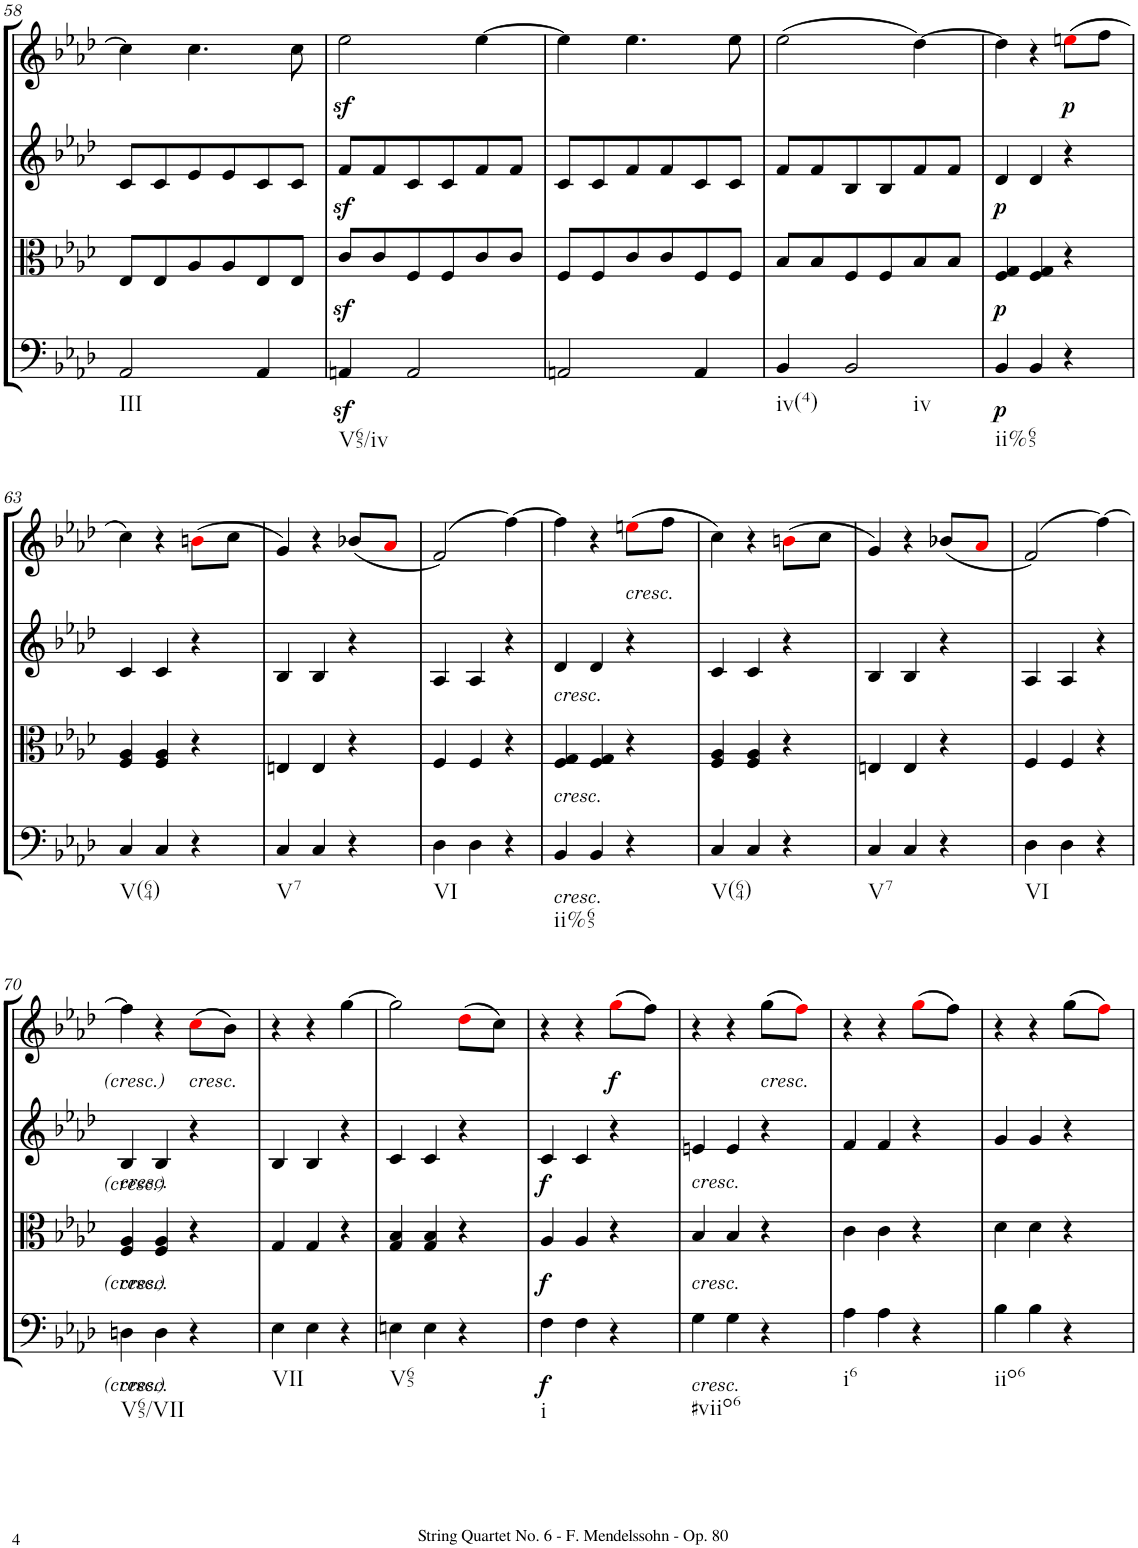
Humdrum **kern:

**kern	**dynam	**kern	**dynam	**kern	**dynam	**kern	**dynam
*part4	*part4	*part3	*part3	*part2	*part2	*part1	*part1
*staff4	*staff4	*staff3	*staff3	*staff2	*staff2	*staff1	*staff1
*I"Violoncello	*	*I"Viola	*	*I"Violino II	*	*I"Violino I	*
*I'Vc	*	*I'Vla	*	*I'Vln	*	*I'Vln	*
!!LO:PB:g=z
*clefF4	*	*clefC3	*	*clefG2	*	*clefG2	*
*k[b-e-a-d-]	*	*k[b-e-a-d-]	*	*k[b-e-a-d-]	*	*k[b-e-a-d-]	*
*M3/4	*	*M3/4	*	*M3/4	*	*M3/4	*
=58	=58	=58	=58	=58	=58	=58	=58
!LO:TX:b:t=III	!	!	!	!	!	!	!
2AA-/	.	8E-/L	.	8c/L	.	4cc\]	.
.	.	8E-/	.	8c/	.	.	.
.	.	8A-/	.	8e-/	.	4.cc\	.
.	.	8A-/	.	8e-/	.	.	.
4AA-/	.	8E-/	.	8c/	.	.	.
.	.	8E-/J	.	8c/J	.	8cc\	.
=59	=59	=59	=59	=59	=59	=59	=59
!LO:TX:b:t=V65/iv	!	!	!	!	!	!	!
4AAnz</	.	8cz</L	.	8fz</L	.	2ee-z<\	.
.	.	8c/	.	8f/	.	.	.
2AA/	.	8F/	.	8c/	.	.	.
.	.	8F/	.	8c/	.	.	.
.	.	8c/	.	8f/	.	[4ee-\	.
.	.	8c/J	.	8f/J	.	.	.
=60	=60	=60	=60	=60	=60	=60	=60
2AAn/	.	8F/L	.	8c/L	.	4ee-\]	.
.	.	8F/	.	8c/	.	.	.
.	.	8c/	.	8f/	.	4.ee-\	.
.	.	8c/	.	8f/	.	.	.
4AA/	.	8F/	.	8c/	.	.	.
.	.	8F/J	.	8c/J	.	8ee-\	.
=61	=61	=61	=61	=61	=61	=61	=61
!LO:TX:b:t=iv(4)	!	!	!	!	!	!	!
4BB-/	.	8B-/L	.	8f/L	.	(2ee-\	.
.	.	8B-/	.	8f/	.	.	.
!LO:TX:b:t=iv	!	!	!	!	!	!	!
2BB-/	.	8F/	.	8B-/	.	.	.
.	.	8F/	.	8B-/	.	.	.
.	.	8B-/	.	8f/	.	[4dd-\)	.
.	.	8B-/J	.	8f/J	.	.	.
=62	=62	=62	=62	=62	=62	=62	=62
!LO:TX:b:t=ii%65	!	!	!	!	!	!	!
!	!LO:DY:b	!	!LO:DY:b	!	!LO:DY:b	!	!
4BB-/	p	4F/ 4G/	p	4d-/	p	4dd-\]	.
4BB-/	.	4F/ 4G/	.	4d-/	.	4r	.
!	!	!	!	!	!	!	!LO:DY:b
4r	.	4r	.	4r	.	(8eeni\L	p
.	.	.	.	.	.	8ff\J	.
!!LO:LB:g=z
=63	=63	=63	=63	=63	=63	=63	=63
!LO:TX:b:t=V(64)	!	!	!	!	!	!	!
4C/	.	4F/ 4A-/	.	4c/	.	4cc\)	.
4C/	.	4F/ 4A-/	.	4c/	.	4r	.
4r	.	4r	.	4r	.	(8bni\L	.
.	.	.	.	.	.	8cc\J	.
=64	=64	=64	=64	=64	=64	=64	=64
!LO:TX:b:t=V7	!	!	!	!	!	!	!
4C/	.	4En/	.	4B-/	.	4g/)	.
4C/	.	4E/	.	4B-/	.	4r	.
4r	.	4r	.	4r	.	(8b-X/L	.
.	.	.	.	.	.	8a-i/J	.
=65	=65	=65	=65	=65	=65	=65	=65
!LO:TX:b:t=VI	!	!	!	!	!	!	!
4D-\	.	4F/	.	4A-/	.	(2f/)	.
4D-\	.	4F/	.	4A-/	.	.	.
4r	.	4r	.	4r	.	[4ff\)	.
=66	=66	=66	=66	=66	=66	=66	=66
!	!	!	!	!LO:TX:b:i:t=cresc.	!	!	!
!	!	!LO:TX:b:i:t=cresc.	!	!	!	!	!
!LO:TX:b:i:t=cresc.	!	!	!	!	!	!	!
!LO:TX:b:t=ii%65	!	!	!	!	!	!	!
4BB-/	.	4F/ 4G/	.	4d-/	.	4ff\]	.
4BB-/	.	4F/ 4G/	.	4d-/	.	4r	.
!	!	!	!	!	!	!LO:TX:b:i:t=cresc.	!
4r	.	4r	.	4r	.	(8eeni\L	.
.	.	.	.	.	.	8ff\J	.
=67	=67	=67	=67	=67	=67	=67	=67
!LO:TX:b:t=V(64)	!	!	!	!	!	!	!
4C/	.	4F/ 4A-/	.	4c/	.	4cc\)	.
4C/	.	4F/ 4A-/	.	4c/	.	4r	.
4r	.	4r	.	4r	.	(8bni\L	.
.	.	.	.	.	.	8cc\J	.
=68	=68	=68	=68	=68	=68	=68	=68
!LO:TX:b:t=V7	!	!	!	!	!	!	!
4C/	.	4En/	.	4B-/	.	4g/)	.
4C/	.	4E/	.	4B-/	.	4r	.
4r	.	4r	.	4r	.	(8b-X/L	.
.	.	.	.	.	.	8a-i/J	.
=69	=69	=69	=69	=69	=69	=69	=69
!LO:TX:b:t=VI	!	!	!	!	!	!	!
4D-\	.	4F/	.	4A-/	.	(2f/)	.
4D-\	.	4F/	.	4A-/	.	.	.
4r	.	4r	.	4r	.	[4ff\)	.
!!LO:LB:g=z
=70	=70	=70	=70	=70	=70	=70	=70
!	!	!	!	!LO:TX:b:i:t=cresc.	!	!	!
!	!	!LO:TX:b:i:t=cresc.	!	!	!	!	!
!LO:TX:b:i:t=cresc.	!	!	!	!	!	!	!
!LO:TX:b:t=V65/VII	!	!	!	!	!	!	!
4Dn\	.	4F/ 4A-/	.	4B-/	.	4ff\]	.
4D\	.	4F/ 4A-/	.	4B-/	.	4r	.
!	!	!	!	!	!	!LO:TX:b:i:t=cresc.	!
4r	.	4r	.	4r	.	(8cci\L	.
.	.	.	.	.	.	8b-\J)	.
=71	=71	=71	=71	=71	=71	=71	=71
!LO:TX:b:t=VII	!	!	!	!	!	!	!
4E-\	.	4G/	.	4B-/	.	4r	.
4E-\	.	4G/	.	4B-/	.	4r	.
4r	.	4r	.	4r	.	[4gg\	.
=72	=72	=72	=72	=72	=72	=72	=72
!LO:TX:b:t=V65	!	!	!	!	!	!	!
4En\	.	4G/ 4B-/	.	4c/	.	2gg\]	.
4E\	.	4G/ 4B-/	.	4c/	.	.	.
4r	.	4r	.	4r	.	(8dd-i\L	.
.	.	.	.	.	.	8cc\J)	.
=73	=73	=73	=73	=73	=73	=73	=73
!LO:TX:b:t=i	!	!	!	!	!	!	!
!	!LO:DY:b	!	!LO:DY:b	!	!LO:DY:b	!	!
4F\	f	4A-/	f	4c/	f	4r	.
4F\	.	4A-/	.	4c/	.	4r	.
!	!	!	!	!	!	!	!LO:DY:b
4r	.	4r	.	4r	.	(8ggi\L	f
.	.	.	.	.	.	8ff\J)	.
=74	=74	=74	=74	=74	=74	=74	=74
!	!	!	!	!LO:TX:b:i:t=cresc.	!	!	!
!	!	!LO:TX:b:i:t=cresc.	!	!	!	!	!
!LO:TX:b:i:t=cresc.	!	!	!	!	!	!	!
!LO:TX:b:t=#viio6	!	!	!	!	!	!	!
4G\	.	4B-/	.	4en/	.	4r	.
4G\	.	4B-/	.	4e/	.	4r	.
!	!	!	!	!	!	!LO:TX:b:i:t=cresc.	!
4r	.	4r	.	4r	.	(8gg\L	.
.	.	.	.	.	.	8ffi\J)	.
=75	=75	=75	=75	=75	=75	=75	=75
!LO:TX:b:t=i6	!	!	!	!	!	!	!
4A-\	.	4c\	.	4f/	.	4r	.
4A-\	.	4c\	.	4f/	.	4r	.
4r	.	4r	.	4r	.	(8ggi\L	.
.	.	.	.	.	.	8ff\J)	.
=76	=76	=76	=76	=76	=76	=76	=76
!LO:TX:b:t=iio6	!	!	!	!	!	!	!
4B-\	.	4d-\	.	4g/	.	4r	.
4B-\	.	4d-\	.	4g/	.	4r	.
4r	.	4r	.	4r	.	(8gg\L	.
.	.	.	.	.	.	8ffi\J)	.
=	=	=	=	=	=	=	=
*-	*-	*-	*-	*-	*-	*-	*-
